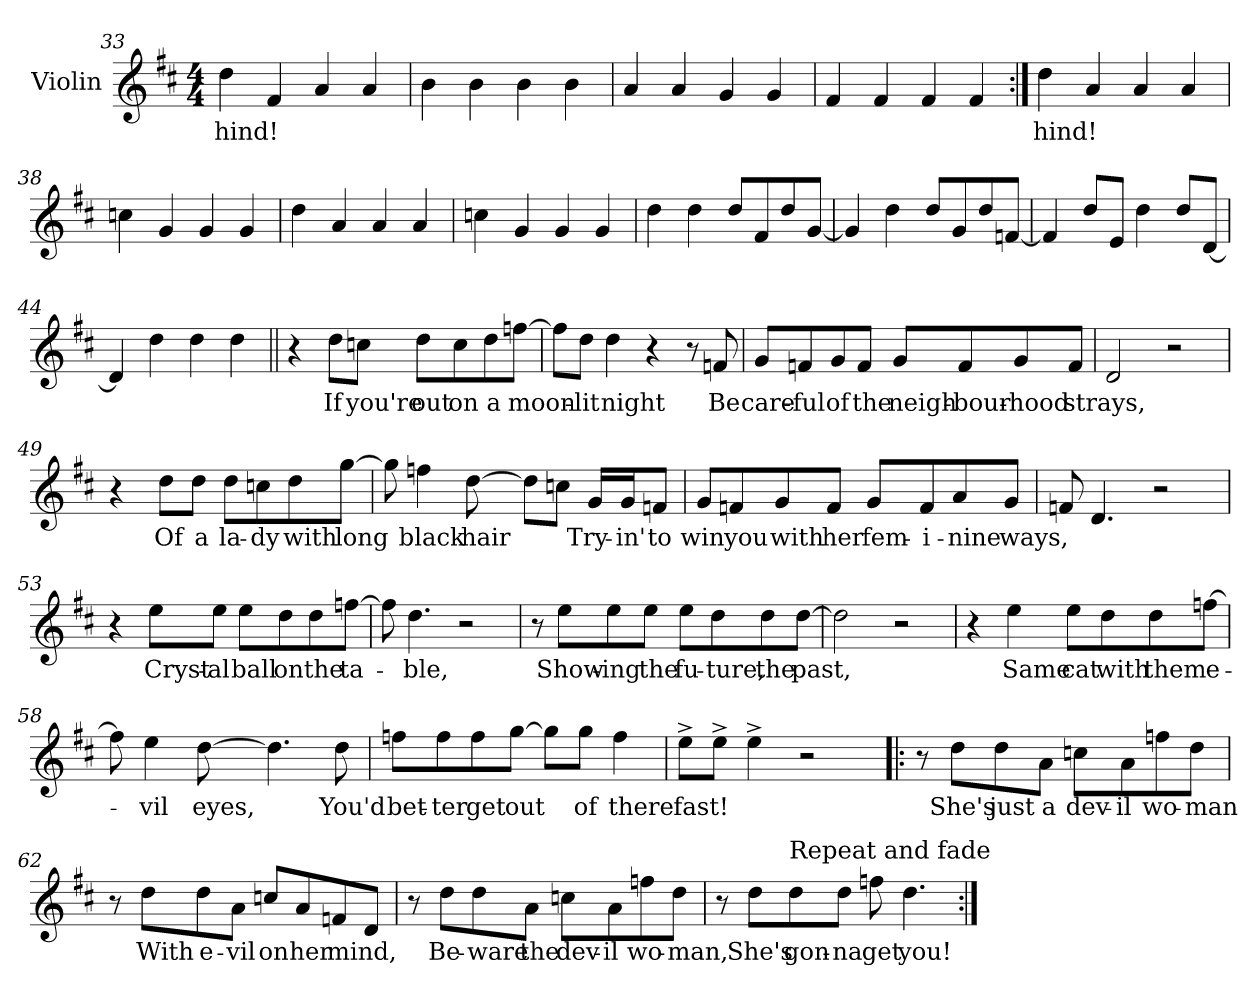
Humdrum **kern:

**kern	**text
*part1	*part1
*staff1	*staff1
*I"Violin	*
*I'Vln	*
*clefG2	*
*k[f#c#]	*
*D:	*
*M4/4	*
=33	=33
4dd\	-hind!
4f#/	.
4a/	.
4a/	.
=34	=34
4b\	.
4b\	.
4b\	.
4b\	.
=35	=35
4a/	.
4a/	.
4g/	.
4g/	.
!!LO:LB:g=z
=36	=36
4f#/	.
4f#/	.
4f#/	.
4f#/	.
=37:|!	=37:|!
4dd\	hind!
4a/	.
4a/	.
4a/	.
=38	=38
4ccn\	.
4g/	.
4g/	.
4g/	.
=39	=39
4dd\	.
4a/	.
4a/	.
4a/	.
=40	=40
4ccn\	.
4g/	.
4g/	.
4g/	.
=41	=41
4dd\	.
4dd\	.
8dd/L	.
8f#/	.
8dd/	.
[8g/J	.
=42	=42
4g/]	.
4dd\	.
8dd/L	.
8g/	.
8dd/	.
[8fn/J	.
=43	=43
4f/]	.
8dd/L	.
8e/J	.
4dd\	.
8dd/L	.
[8d/J	.
=44	=44
4d/]	.
4dd\	.
4dd\	.
4dd\	.
!!LO:LB:g=z
=45||	=45||
4r	.
8dd\L	If
8ccn\J	you're
8dd\L	out
8cc\	on
8dd\	a
[8ffn\J	moon-
=46	=46
8ff\L]	.
8dd\J	-lit
4dd\	night
4r	.
8r	.
8fn/	Be
=47	=47
8g/L	care-
8fn/	-ful
8g/	of
8f/J	the
8g/L	neigh-
8f/	-bour-
8g/	-hood
8f/J	strays,
=48	=48
2d/	.
2r	.
!!LO:LB:g=z
=49	=49
4r	.
8dd\L	Of
8dd\J	a
8dd\L	la-
8ccn\	-dy
8dd\	with
[8gg\J	long
=50	=50
8gg\]	.
4ffn\	black
[8dd\	hair
8dd\L]	.
8ccn\J	.
16g/LL	Try-
16g/J	-in'
8fn/J	to
=51	=51
8g/L	win
8fn/	you
8g/	with
8f/J	her
8g/L	fem-
8f/	-i-
8a/	-nine
8g/J	ways,
=52	=52
8fn/	.
4.d/	.
2r	.
!!LO:LB:g=z
=53	=53
4r	.
8ee\L	Cryst-
8ee\J	-al
8ee\L	ball
8dd\	on
8dd\	the
[8ffn\J	ta-
=54	=54
8ff\]	.
4.dd\	-ble,
2r	.
=55	=55
8r	.
8ee\L	Show-
8ee\	-ing
8ee\J	the
8ee\L	fu-
8dd\	-ture,
8dd\	the
[8dd\J	past,
=56	=56
2dd\]	.
2r	.
=57	=57
4r	.
4ee\	Same
8ee\L	cat
8dd\	with
8dd\	them
[8ffn\J	e-
!!LO:LB:g=z
=58	=58
8ff\]	.
4ee\	-vil
[8dd\	eyes,
4.dd\]	.
8dd\	You'd
=59	=59
8ffn\L	bet-
8ff\	-ter
8ff\	get
[8gg\J	out
8gg\L]	.
8gg\J	of
4ff\	there
=60	=60
8ee^\L	fast!
8ee^\J	.
4ee^\	.
2r	.
=61!|:	=61!|:
8r	.
8dd\L	She's
8dd\	just
8a\J	a
8ccn\L	dev-
8a\	-il
8ffn\	wo-
8dd\J	-man
!!LO:LB:g=z
=62	=62
8r	.
8dd\L	With
8dd\	e-
8a\J	-vil
8ccn/L	on
8a/	her
8fn/	mind,
8d/J	.
=63	=63
8r	.
8dd\L	Be-
8dd\	-ware
8a\J	the
8ccn\L	dev-
8a\	-il
8ffn\	wo-
8dd\J	-man,
=64	=64
8r	.
8dd\L	She's
!LO:TX:a:t=Repeat and fade	!
8dd\	gon-
8dd\J	-na
8ffn\	get
4.dd\	you!
=:|!	=:|!
*-	*-
